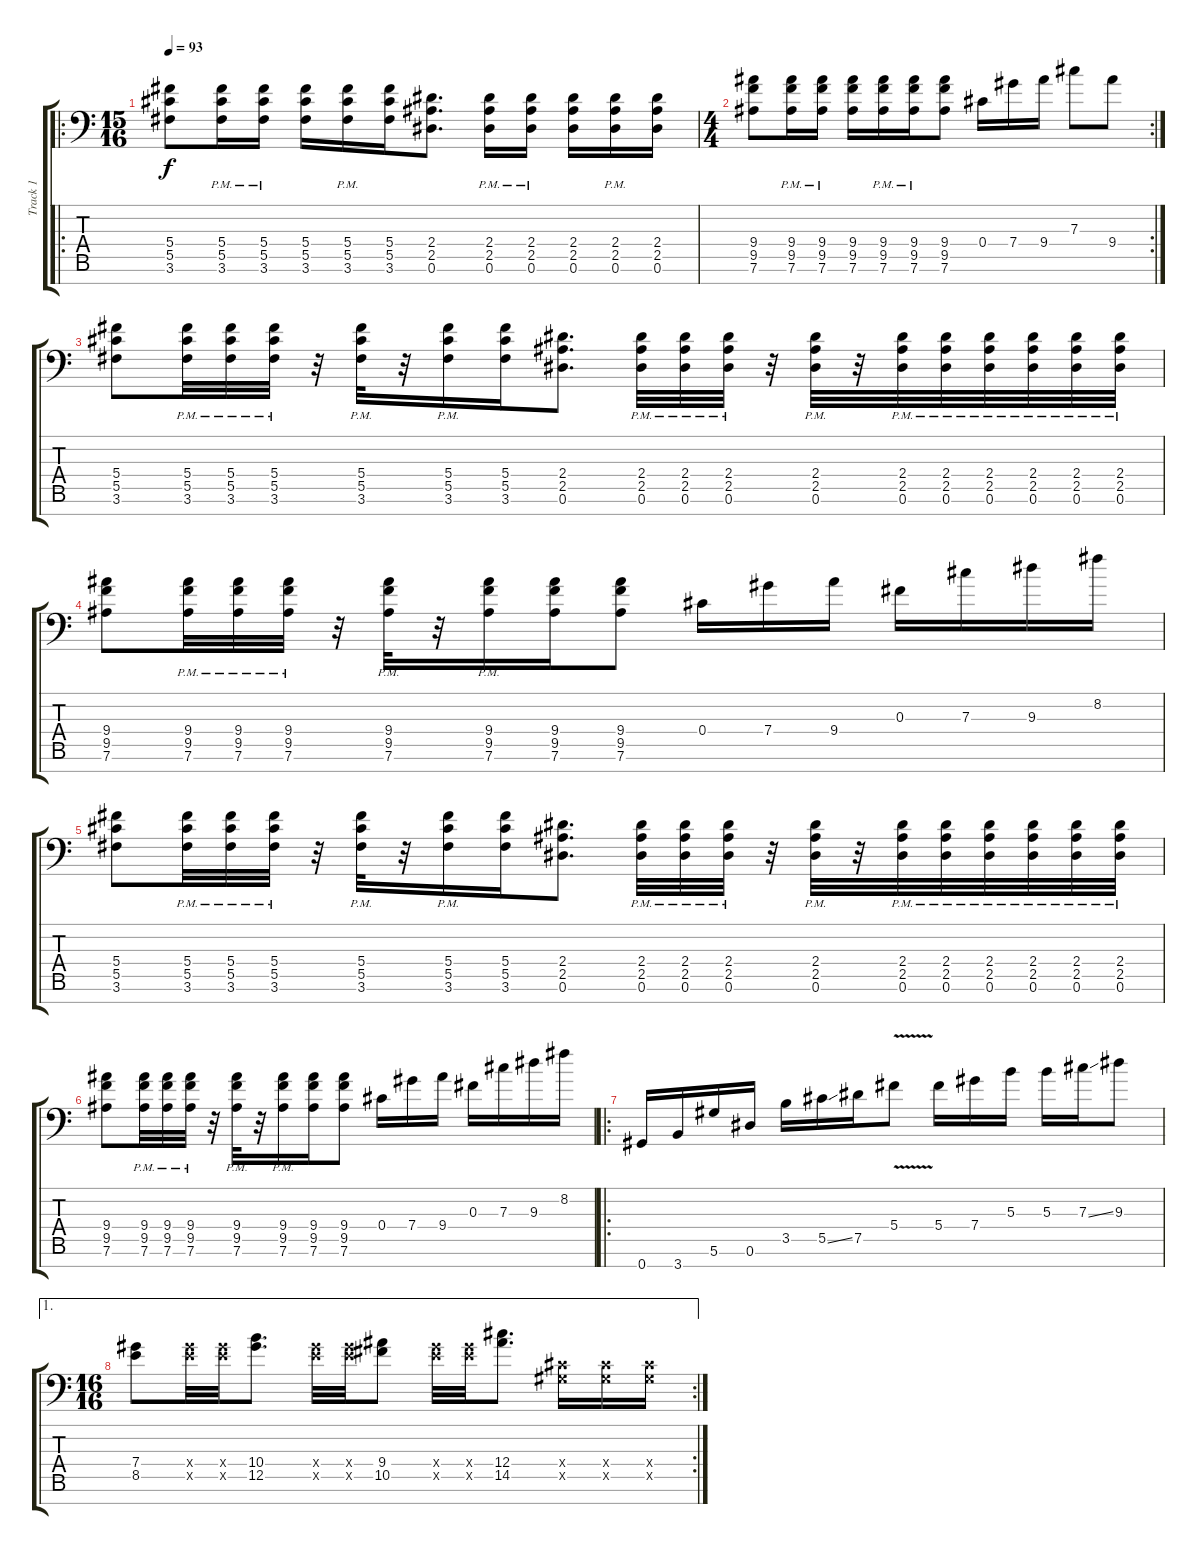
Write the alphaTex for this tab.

\track ("Track 1" "Track 1") {instrument distortionguitar}
\staff {score tabs}
\tuning (Eb4 Bb3 Gb3 Db3 Ab2 Eb2 Ab1) {hide}
\ro
\ts (15 16)
\tempo 93
\clef f4
\ks c
(5.4 5.5 3.6).8{dy f} (5.4{pm} 5.5{pm} 3.6{pm}).16 (5.4{pm} 5.5{pm} 3.6{pm}).16 (5.4 5.5 3.6).16 (5.4{pm} 5.5{pm} 3.6{pm}).16 (5.4 5.5 3.6).16 (2.4 2.5 0.6).8{d} (2.4{pm} 2.5{pm} 0.6{pm}).16 (2.4{pm} 2.5{pm} 0.6{pm}).16 (2.4 2.5 0.6).16 (2.4{pm} 2.5{pm} 0.6{pm}).16 (2.4 2.5 0.6).16 |
\rc 2
\ts (4 4)
(9.4 9.5 7.6).8 (9.4{pm} 9.5{pm} 7.6{pm}).16 (9.4{pm} 9.5{pm} 7.6{pm}).16 (9.4 9.5 7.6).16 (9.4{pm} 9.5{pm} 7.6{pm}).16 (9.4{pm} 9.5{pm} 7.6{pm}).16 (9.4 9.5 7.6).8 0.4.16 7.4.16 9.4.16 7.3.8 9.4.8 |
(5.4 5.5 3.6).8 (5.4{pm} 5.5{pm} 3.6{pm}).32 (5.4{pm} 5.5{pm} 3.6{pm}).32 (5.4{pm} 5.5{pm} 3.6{pm}).32 r.32 (5.4{pm} 5.5{pm} 3.6{pm}).32 r.32 (5.4{pm} 5.5{pm} 3.6{pm}).16 (5.4 5.5 3.6).16 (2.4 2.5 0.6).8{d} (2.4{pm} 2.5{pm} 0.6{pm}).32 (2.4{pm} 2.5{pm} 0.6{pm}).32 (2.4{pm} 2.5{pm} 0.6{pm}).32 r.32 (2.4{pm} 2.5{pm} 0.6{pm}).32 r.32 (2.4{pm} 2.5{pm} 0.6{pm}).32 (2.4{pm} 2.5{pm} 0.6{pm}).32 (2.4{pm} 2.5{pm} 0.6{pm}).32 (2.4{pm} 2.5{pm} 0.6{pm}).32 (2.4{pm} 2.5{pm} 0.6{pm}).32 (2.4{pm} 2.5{pm} 0.6{pm}).32 |
(9.4 9.5 7.6).8 (9.4{pm} 9.5{pm} 7.6{pm}).32 (9.4{pm} 9.5{pm} 7.6{pm}).32 (9.4{pm} 9.5{pm} 7.6{pm}).32 r.32 (9.4{pm} 9.5{pm} 7.6{pm}).32 r.32 (9.4{pm} 9.5{pm} 7.6{pm}).16 (9.4 9.5 7.6).16 (9.4 9.5 7.6).8 0.4.16 7.4.16 9.4.16 0.3.16 7.3.16 9.3.16 8.2.16 |
(5.4 5.5 3.6).8 (5.4{pm} 5.5{pm} 3.6{pm}).32 (5.4{pm} 5.5{pm} 3.6{pm}).32 (5.4{pm} 5.5{pm} 3.6{pm}).32 r.32 (5.4{pm} 5.5{pm} 3.6{pm}).32 r.32 (5.4{pm} 5.5{pm} 3.6{pm}).16 (5.4 5.5 3.6).16 (2.4 2.5 0.6).8{d} (2.4{pm} 2.5{pm} 0.6{pm}).32 (2.4{pm} 2.5{pm} 0.6{pm}).32 (2.4{pm} 2.5{pm} 0.6{pm}).32 r.32 (2.4{pm} 2.5{pm} 0.6{pm}).32 r.32 (2.4{pm} 2.5{pm} 0.6{pm}).32 (2.4{pm} 2.5{pm} 0.6{pm}).32 (2.4{pm} 2.5{pm} 0.6{pm}).32 (2.4{pm} 2.5{pm} 0.6{pm}).32 (2.4{pm} 2.5{pm} 0.6{pm}).32 (2.4{pm} 2.5{pm} 0.6{pm}).32 |
(9.4 9.5 7.6).8 (9.4{pm} 9.5{pm} 7.6{pm}).32 (9.4{pm} 9.5{pm} 7.6{pm}).32 (9.4{pm} 9.5{pm} 7.6{pm}).32 r.32 (9.4{pm} 9.5{pm} 7.6{pm}).32 r.32 (9.4{pm} 9.5{pm} 7.6{pm}).16 (9.4 9.5 7.6).16 (9.4 9.5 7.6).8 0.4.16 7.4.16 9.4.16 0.3.16 7.3.16 9.3.16 8.2.16 |
\ro
0.7.16 3.7.16 5.6.16 0.6.16 3.5.16 5.5{ss}.16 7.5.16 5.4{v}.8 5.4.16 7.4.16 5.3.16 5.3.16 7.3{ss}.16 9.3.8 |
\ae 1
\rc 2
\ts (16 16)
(7.4 8.5).8 (7.4{x} 8.5{x}).32 (7.4{x} 8.5{x}).32 (10.4 12.5).8{d} (7.4{x} 8.5{x}).32 (7.4{x} 8.5{x}).32 (9.4 10.5).8 (7.4{x} 8.5{x}).32 (7.4{x} 8.5{x}).32 (12.4 14.5).8{d} (0.4{x} 0.5{x}).16 (0.4{x} 0.5{x}).16 (0.4{x} 0.5{x}).16
